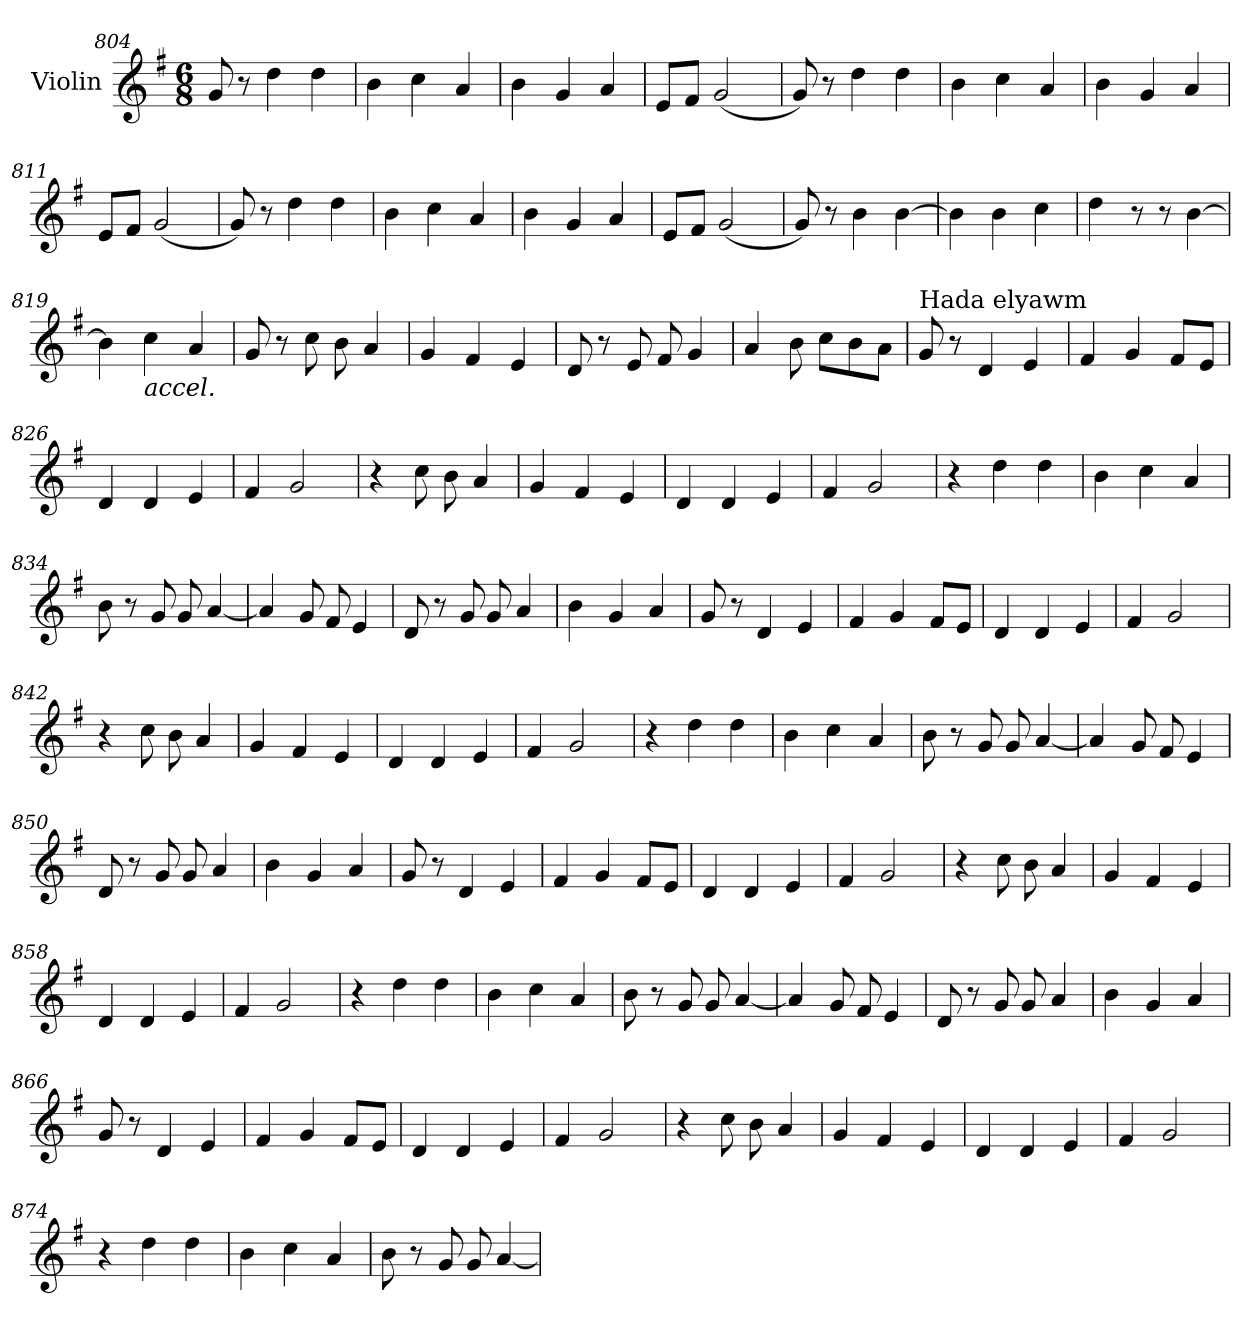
**kern
*part1
*staff1
*I"Violin
!!LO:LB:g=z
*clefG2
*k[f#]
*G:
*M6/8
=804
8g/
8r
4dd\
4dd\
=805
4b\
4cc\
4a/
=806
4b\
4g/
4a/
=807
8ei/L
8f#i/J
(<2gi/
=808
8g/)
8r
4dd\
4dd\
=809
4b\
4cc\
4a/
=810
4b\
4g/
4a/
!!LO:LB:g=z
=811
8ei/L
8f#i/J
(<2gi/
=812
8g/)
8r
4dd\
4dd\
=813
4b\
4cc\
4a/
=814
4b\
4g/
4a/
=815
8ei/L
8f#i/J
(<2gi/
=816
8g/)
8r
4b\
[4b\
=817
4b\]
4b\
4cc\
!!LO:LB:g=z
=818
4dd\
8r
8r
[4b\
=819
4b\]
!LO:TX:b:i:t=accel.
4cc\
4a/
=820
8g/
8r
8cc\
8b\
4a/
=821
4g/
4f#/
4e/
=822
8d/
8r
8ei/
8f#i/
4gi/
=823
4a/
8b\
8cc\L
8b\
8a\J
!!LO:PB:g=z
=824
*MM150
!LO:TX:a:t=Hada elyawm
8g/
8r
4d/
4e/
=825
4f#/
4g/
8f#/L
8e/J
=826
4d/
4d/
4e/
=827
4f#/
2g/
=828
4r
8cc\
8b\
4a/
=829
4g/
4f#/
4e/
=830
4d/
4d/
4e/
!!LO:LB:g=z
=831
4f#/
2g/
=832
4r
4dd\
4dd\
=833
4b\
4cc\
4a/
=834
8b\
8r
8g/
8g/
[4a/
=835
4a/]
8g/
8f#/
4e/
=836
8d/
8r
8g/
8g/
4a/
=837
4b\
4g/
4a/
!!LO:LB:g=z
=838
8g/
8r
4d/
4e/
=839
4f#/
4g/
8f#/L
8e/J
=840
4d/
4d/
4e/
=841
4f#/
2g/
=842
4r
8cc\
8b\
4a/
=843
4g/
4f#/
4e/
=844
4d/
4d/
4e/
!!LO:LB:g=z
=845
4f#/
2g/
=846
4r
4dd\
4dd\
=847
4b\
4cc\
4a/
=848
8b\
8r
8g/
8g/
[4a/
=849
4a/]
8g/
8f#/
4e/
=850
8d/
8r
8g/
8g/
4a/
=851
4b\
4g/
4a/
!!LO:LB:g=z
=852
8g/
8r
4d/
4e/
=853
4f#/
4g/
8f#/L
8e/J
=854
4d/
4d/
4e/
=855
4f#/
2g/
=856
4r
8cc\
8b\
4a/
=857
4g/
4f#/
4e/
=858
4d/
4d/
4e/
!!LO:LB:g=z
=859
4f#/
2g/
=860
4r
4dd\
4dd\
=861
4b\
4cc\
4a/
=862
8b\
8r
8g/
8g/
[4a/
=863
4a/]
8g/
8f#/
4e/
=864
8d/
8r
8g/
8g/
4a/
=865
4b\
4g/
4a/
!!LO:LB:g=z
=866
8g/
8r
4d/
4e/
=867
4f#/
4g/
8f#/L
8e/J
=868
4d/
4d/
4e/
=869
4f#/
2g/
=870
4r
8cc\
8b\
4a/
=871
4g/
4f#/
4e/
=872
4d/
4d/
4e/
!!LO:LB:g=z
=873
4f#/
2g/
=874
4r
4dd\
4dd\
=875
4b\
4cc\
4a/
=876
8b\
8r
8g/
8g/
[4a/
=
*-
